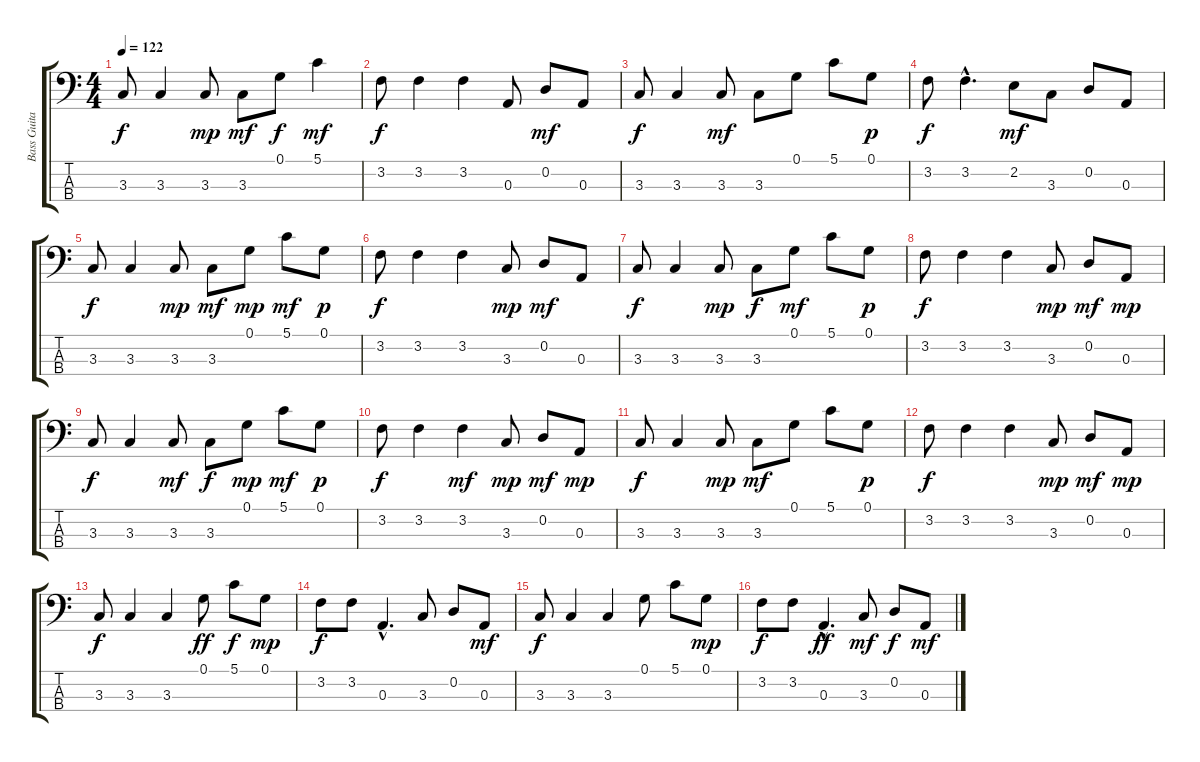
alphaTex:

\track ("Bass Guitar" "Bass Guita") {instrument electricbassfinger}
\staff {score tabs}
\tuning (G2 D2 A1 E1) {hide}
\ts (4 4)
\tempo 122
\clef f4
\ks c
3.3.8{dy f} 3.3.4 3.3.8{dy mp} 3.3.8{dy mf} 0.1.8{dy f} 5.1.4{dy mf} |
3.2.8{dy f} 3.2.4 3.2.4 0.3.8 0.2.8{dy mf} 0.3.8 |
3.3.8{dy f} 3.3.4 3.3.8{dy mf} 3.3.8 0.1.8 5.1.8 0.1.8{dy p} |
3.2.8{dy f} 3.2{hac}.4{d} 2.2.8{dy mf} 3.3.8 0.2.8 0.3.8 |
3.3.8{dy f} 3.3.4 3.3.8{dy mp} 3.3.8{dy mf} 0.1.8{dy mp} 5.1.8{dy mf} 0.1.8{dy p} |
3.2.8{dy f} 3.2.4 3.2.4 3.3.8{dy mp} 0.2.8{dy mf} 0.3.8 |
3.3.8{dy f} 3.3.4 3.3.8{dy mp} 3.3.8{dy f} 0.1.8{dy mf} 5.1.8 0.1.8{dy p} |
3.2.8{dy f} 3.2.4 3.2.4 3.3.8{dy mp} 0.2.8{dy mf} 0.3.8{dy mp} |
3.3.8{dy f} 3.3.4 3.3.8{dy mf} 3.3.8{dy f} 0.1.8{dy mp} 5.1.8{dy mf} 0.1.8{dy p} |
3.2.8{dy f} 3.2.4 3.2.4{dy mf} 3.3.8{dy mp} 0.2.8{dy mf} 0.3.8{dy mp} |
3.3.8{dy f} 3.3.4 3.3.8{dy mp} 3.3.8{dy mf} 0.1.8 5.1.8 0.1.8{dy p} |
3.2.8{dy f} 3.2.4 3.2.4 3.3.8{dy mp} 0.2.8{dy mf} 0.3.8{dy mp} |
3.3.8{dy f} 3.3.4 3.3.4 0.1.8{dy ff} 5.1.8{dy f} 0.1.8{dy mp} |
3.2.8{dy f} 3.2.8 0.3{hac}.4{d} 3.3.8 0.2.8 0.3.8{dy mf} |
3.3.8{dy f} 3.3.4 3.3.4 0.1.8 5.1.8 0.1.8{dy mp} |
3.2.8{dy f} 3.2.8 0.3{hac}.4{d dy ff} 3.3.8{dy mf} 0.2.8{dy f} 0.3.8{dy mf}
